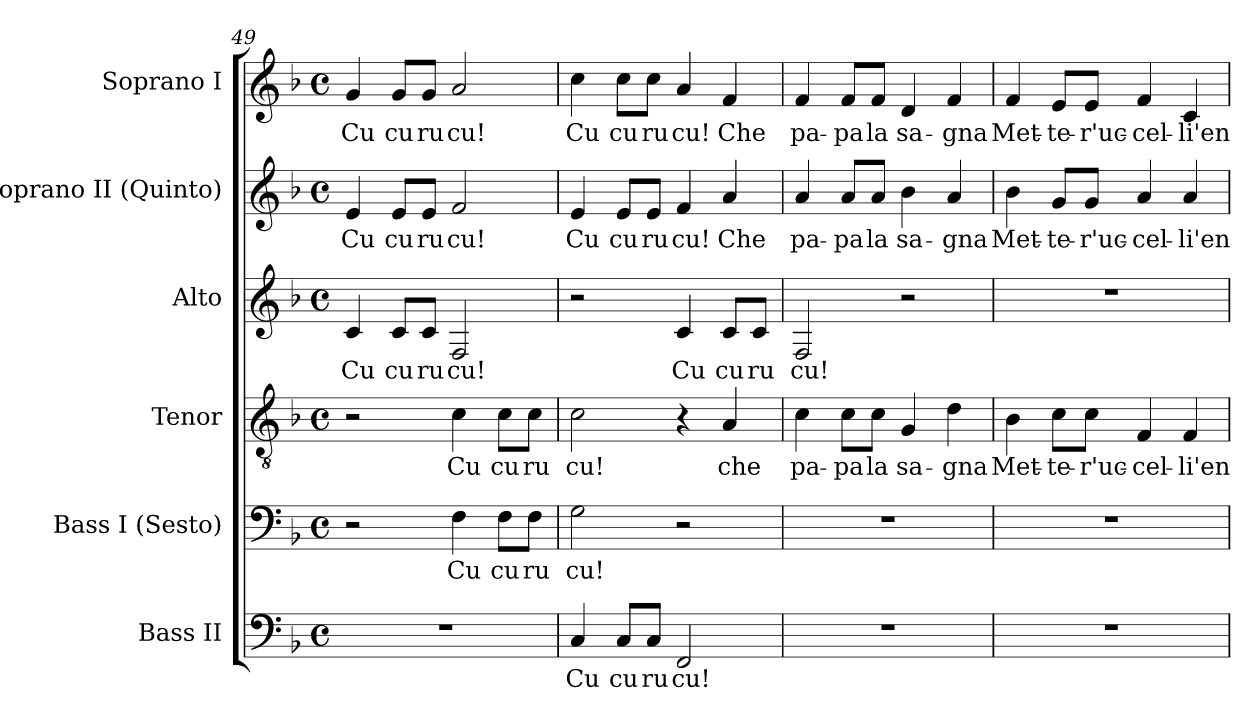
**kern	**text	**kern	**text	**kern	**text	**kern	**text	**kern	**text	**kern	**text
*part6	*part6	*part5	*part5	*part4	*part4	*part3	*part3	*part2	*part2	*part1	*part1
*staff6	*staff6	*staff5	*staff5	*staff4	*staff4	*staff3	*staff3	*staff2	*staff2	*staff1	*staff1
*I"Bass II	*	*I"Bass I (Sesto)	*	*I"Tenor	*	*I"Alto	*	*I"Soprano II (Quinto)	*	*I"Soprano I	*
*I'B.	*	*I'B.	*	*I'T.	*	*I'A.	*	*I'S.	*	*I'S.	*
*clefF4	*	*clefF4	*	*clefGv2	*	*clefG2	*	*clefG2	*	*clefG2	*
*	*	*	*	*ITrd7c12	*	*	*	*	*	*	*
*k[b-]	*	*k[b-]	*	*k[b-]	*	*k[b-]	*	*k[b-]	*	*k[b-]	*
*F:	*	*F:	*	*F:	*	*F:	*	*F:	*	*F:	*
*M4/4	*	*M4/4	*	*M4/4	*	*M4/4	*	*M4/4	*	*M4/4	*
*met(c)	*	*met(c)	*	*met(c)	*	*met(c)	*	*met(c)	*	*met(c)	*
=49	=49	=49	=49	=49	=49	=49	=49	=49	=49	=49	=49
!	!	!	!	!	!	!	!LO:LY:b:color=#000000	!	!	!	!
!	!	!	!	!	!	!	!	!	!LO:LY:b:color=#000000	!	!
!	!	!	!	!	!	!	!	!	!	!	!LO:LY:b:color=#000000
1r	.	2r	.	2r	.	4ci/	Cu	4ei/	Cu	4gi/	Cu
!	!	!	!	!	!	!	!LO:LY:b:color=#000000	!	!	!	!
!	!	!	!	!	!	!	!	!	!LO:LY:b:color=#000000	!	!
!	!	!	!	!	!	!	!	!	!	!	!LO:LY:b:color=#000000
.	.	.	.	.	.	8ci/L	cu	8ei/L	cu	8gi/L	cu
!	!	!	!	!	!	!	!LO:LY:b:color=#000000	!	!	!	!
!	!	!	!	!	!	!	!	!	!LO:LY:b:color=#000000	!	!
!	!	!	!	!	!	!	!	!	!	!	!LO:LY:b:color=#000000
.	.	.	.	.	.	8ci/J	ru	8ei/J	ru	8gi/J	ru
!	!	!	!LO:LY:b:color=#000000	!	!	!	!	!	!	!	!
!	!	!	!	!	!LO:LY:b:color=#000000	!	!	!	!	!	!
!	!	!	!	!	!	!	!LO:LY:b:color=#000000	!	!	!	!
!	!	!	!	!	!	!	!	!	!LO:LY:b:color=#000000	!	!
!	!	!	!	!	!	!	!	!	!	!	!LO:LY:b:color=#000000
.	.	4Fi\	Cu	4Ci\	Cu	2Fi/	cu!	2fi/	cu!	2ai/	cu!
!	!	!	!LO:LY:b:color=#000000	!	!	!	!	!	!	!	!
!	!	!	!	!	!LO:LY:b:color=#000000	!	!	!	!	!	!
.	.	8Fi\L	cu	8Ci\L	cu	.	.	.	.	.	.
!	!	!	!LO:LY:b:color=#000000	!	!	!	!	!	!	!	!
!	!	!	!	!	!LO:LY:b:color=#000000	!	!	!	!	!	!
.	.	8Fi\J	ru	8Ci\J	ru	.	.	.	.	.	.
=50	=50	=50	=50	=50	=50	=50	=50	=50	=50	=50	=50
!	!LO:LY:b:color=#000000	!	!	!	!	!	!	!	!	!	!
!	!	!	!LO:LY:b:color=#000000	!	!	!	!	!	!	!	!
!	!	!	!	!	!LO:LY:b:color=#000000	!	!	!	!	!	!
!	!	!	!	!	!	!	!	!	!LO:LY:b:color=#000000	!	!
!	!	!	!	!	!	!	!	!	!	!	!LO:LY:b:color=#000000
4Ci/	Cu	2Gi\	cu!	2Ci\	cu!	2r	.	4ei/	Cu	4cci\	Cu
!	!LO:LY:b:color=#000000	!	!	!	!	!	!	!	!	!	!
!	!	!	!	!	!	!	!	!	!LO:LY:b:color=#000000	!	!
!	!	!	!	!	!	!	!	!	!	!	!LO:LY:b:color=#000000
8Ci/L	cu	.	.	.	.	.	.	8ei/L	cu	8cci\L	cu
!	!LO:LY:b:color=#000000	!	!	!	!	!	!	!	!	!	!
!	!	!	!	!	!	!	!	!	!LO:LY:b:color=#000000	!	!
!	!	!	!	!	!	!	!	!	!	!	!LO:LY:b:color=#000000
8Ci/J	ru	.	.	.	.	.	.	8ei/J	ru	8cci\J	ru
!	!LO:LY:b:color=#000000	!	!	!	!	!	!	!	!	!	!
!	!	!	!	!	!	!	!LO:LY:b:color=#000000	!	!	!	!
!	!	!	!	!	!	!	!	!	!LO:LY:b:color=#000000	!	!
!	!	!	!	!	!	!	!	!	!	!	!LO:LY:b:color=#000000
2FFi/	cu!	2r	.	4r	.	4ci/	Cu	4fi/	cu!	4ai/	cu!
!	!	!	!	!	!LO:LY:b:color=#000000	!	!	!	!	!	!
!	!	!	!	!	!	!	!LO:LY:b:color=#000000	!	!	!	!
!	!	!	!	!	!	!	!	!	!LO:LY:b:color=#000000	!	!
!	!	!	!	!	!	!	!	!	!	!	!LO:LY:b:color=#000000
.	.	.	.	4AAi/	che	8ci/L	cu	4ai/	Che	4fi/	Che
!	!	!	!	!	!	!	!LO:LY:b:color=#000000	!	!	!	!
.	.	.	.	.	.	8ci/J	ru	.	.	.	.
!!LO:LB:g=z
=51	=51	=51	=51	=51	=51	=51	=51	=51	=51	=51	=51
!	!	!	!	!	!LO:LY:b:color=#000000	!	!	!	!	!	!
!	!	!	!	!	!	!	!LO:LY:b:color=#000000	!	!	!	!
!	!	!	!	!	!	!	!	!	!LO:LY:b:color=#000000	!	!
!	!	!	!	!	!	!	!	!	!	!	!LO:LY:b:color=#000000
1r	.	1r	.	4Ci\	pa-	2Fi/	cu!	4ai/	pa-	4fi/	pa-
!	!	!	!	!	!LO:LY:b:color=#000000	!	!	!	!	!	!
!	!	!	!	!	!	!	!	!	!LO:LY:b:color=#000000	!	!
!	!	!	!	!	!	!	!	!	!	!	!LO:LY:b:color=#000000
.	.	.	.	8Ci\L	-pa	.	.	8ai/L	-pa	8fi/L	-pa
!	!	!	!	!	!LO:LY:b:color=#000000	!	!	!	!	!	!
!	!	!	!	!	!	!	!	!	!LO:LY:b:color=#000000	!	!
!	!	!	!	!	!	!	!	!	!	!	!LO:LY:b:color=#000000
.	.	.	.	8Ci\J	la	.	.	8ai/J	la	8fi/J	la
!	!	!	!	!	!LO:LY:b:color=#000000	!	!	!	!	!	!
!	!	!	!	!	!	!	!	!	!LO:LY:b:color=#000000	!	!
!	!	!	!	!	!	!	!	!	!	!	!LO:LY:b:color=#000000
.	.	.	.	4GGi/	sa-	2r	.	4b-i\	sa-	4di/	sa-
!	!	!	!	!	!LO:LY:b:color=#000000	!	!	!	!	!	!
!	!	!	!	!	!	!	!	!	!LO:LY:b:color=#000000	!	!
!	!	!	!	!	!	!	!	!	!	!	!LO:LY:b:color=#000000
.	.	.	.	4Di\	-gna	.	.	4ai/	-gna	4fi/	-gna
=52	=52	=52	=52	=52	=52	=52	=52	=52	=52	=52	=52
!	!	!	!	!	!LO:LY:b:color=#000000	!	!	!	!	!	!
!	!	!	!	!	!	!	!	!	!LO:LY:b:color=#000000	!	!
!	!	!	!	!	!	!	!	!	!	!	!LO:LY:b:color=#000000
1r	.	1r	.	4BB-i\	Met-	1r	.	4b-i\	Met-	4fi/	Met-
!	!	!	!	!	!LO:LY:b:color=#000000	!	!	!	!	!	!
!	!	!	!	!	!	!	!	!	!LO:LY:b:color=#000000	!	!
!	!	!	!	!	!	!	!	!	!	!	!LO:LY:b:color=#000000
.	.	.	.	8Ci\L	-te-	.	.	8gi/L	-te-	8ei/L	-te-
!	!	!	!	!	!LO:LY:b:color=#000000	!	!	!	!	!	!
!	!	!	!	!	!	!	!	!	!LO:LY:b:color=#000000	!	!
!	!	!	!	!	!	!	!	!	!	!	!LO:LY:b:color=#000000
.	.	.	.	8Ci\J	-r'uc-	.	.	8gi/J	-r'uc-	8ei/J	-r'uc-
!	!	!	!	!	!LO:LY:b:color=#000000	!	!	!	!	!	!
!	!	!	!	!	!	!	!	!	!LO:LY:b:color=#000000	!	!
!	!	!	!	!	!	!	!	!	!	!	!LO:LY:b:color=#000000
.	.	.	.	4FFi/	-cel-	.	.	4ai/	-cel-	4fi/	-cel-
!	!	!	!	!	!LO:LY:b:color=#000000	!	!	!	!	!	!
!	!	!	!	!	!	!	!	!	!LO:LY:b:color=#000000	!	!
!	!	!	!	!	!	!	!	!	!	!	!LO:LY:b:color=#000000
.	.	.	.	4FFi/	-li'en-	.	.	4ai/	-li'en-	4ci/	-li'en-
=	=	=	=	=	=	=	=	=	=	=	=
*-	*-	*-	*-	*-	*-	*-	*-	*-	*-	*-	*-
